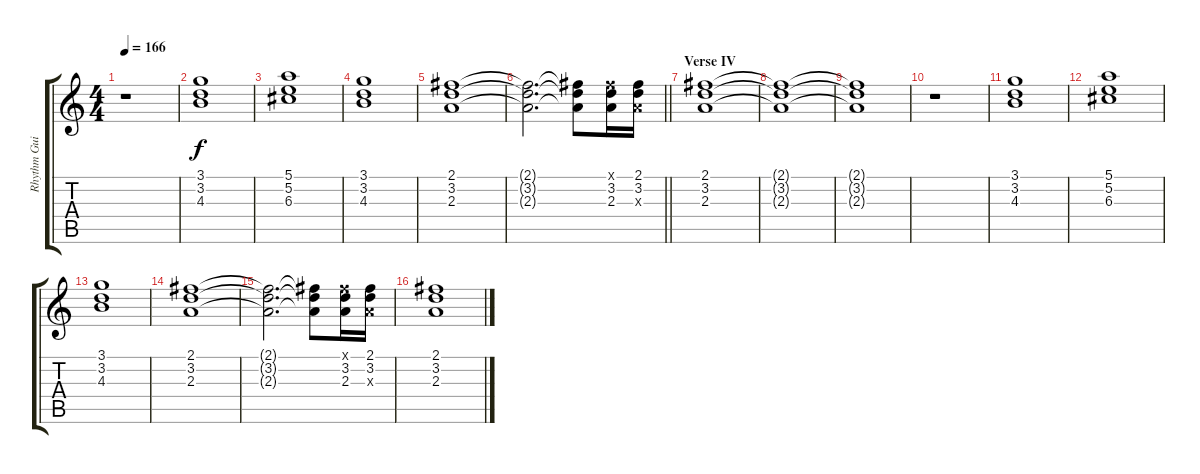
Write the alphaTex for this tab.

\track ("Rhythm Guitar" "Rhythm Gui") {instrument overdrivenguitar}
\staff {score tabs}
\tuning (E4 B3 G3 D3 A2 E2) {hide}
\ts (4 4)
\tempo 166
\clef g2
\ks c
r.1{dy f} |
(3.1 3.2 4.3).1 |
(5.1 5.2 6.3).1 |
(3.1 3.2 4.3).1 |
(2.1 3.2 2.3).1 |
\barLineRight lightlight
(2.1{t} 3.2{t} 2.3{t}).2{d} (2.1{t} 3.2{t} 2.3{t}).8 (2.1{x} 3.2 2.3).16 (2.1 3.2 2.3{x}).16 |
\section ("" "Verse IV")
(2.1 3.2 2.3).1 |
(2.1{t} 3.2{t} 2.3{t}).1 |
(2.1{t} 3.2{t} 2.3{t}).1 |
r.1 |
(3.1 3.2 4.3).1 |
(5.1 5.2 6.3).1 |
(3.1 3.2 4.3).1 |
(2.1 3.2 2.3).1 |
(2.1{t} 3.2{t} 2.3{t}).2{d} (2.1{t} 3.2{t} 2.3{t}).8 (2.1{x} 3.2 2.3).16 (2.1 3.2 2.3{x}).16 |
(2.1 3.2 2.3).1
